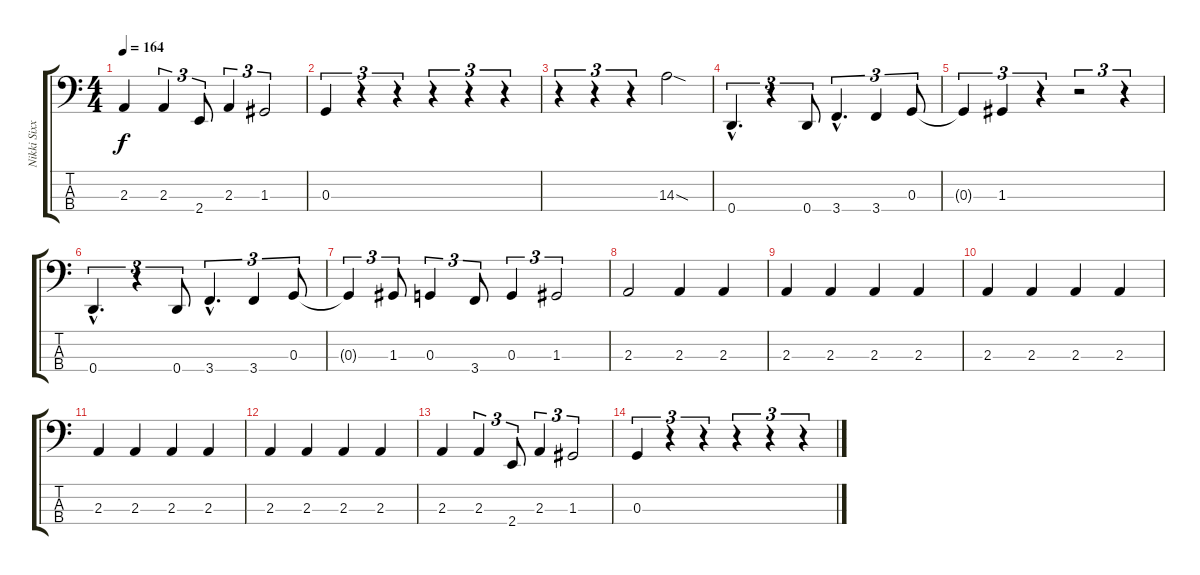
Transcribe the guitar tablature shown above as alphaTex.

\track ("Nikki Sixx" "Nikki Sixx") {instrument electricbasspick}
\staff {score tabs}
\tuning (F2 C2 G1 D1) {hide}
\ts (4 4)
\tempo 164
\clef f4
\ks c
2.3.4{dy f} 2.3.4{tu (3 2)} 2.4.8{tu (3 2)} 2.3.4{tu (3 2)} 1.3.2{tu (3 2)} |
0.3.4{tu (3 2)} r.4{tu (3 2)} r.4{tu (3 2)} r.4{tu (3 2)} r.4{tu (3 2)} r.4{tu (3 2)} |
r.4{tu (3 2)} r.4{tu (3 2)} r.4{tu (3 2)} 14.3{sod}.2 |
0.4{hac}.4{d tu (3 2)} r.4{tu (3 2)} 0.4.8{tu (3 2)} 3.4{hac}.4{d tu (3 2)} 3.4.4{tu (3 2)} 0.3.8{tu (3 2)} |
0.3{t}.4{tu (3 2)} 1.3.4{tu (3 2)} r.4{tu (3 2)} r.2{tu (3 2)} r.4{tu (3 2)} |
0.4{hac}.4{d tu (3 2)} r.4{tu (3 2)} 0.4.8{tu (3 2)} 3.4{hac}.4{d tu (3 2)} 3.4.4{tu (3 2)} 0.3.8{tu (3 2)} |
0.3{t}.4{tu (3 2)} 1.3.8{tu (3 2)} 0.3.4{tu (3 2)} 3.4.8{tu (3 2)} 0.3.4{tu (3 2)} 1.3.2{tu (3 2)} |
2.3.2 2.3.4 2.3.4 |
2.3.4 2.3.4 2.3.4 2.3.4 |
2.3.4 2.3.4 2.3.4 2.3.4 |
2.3.4 2.3.4 2.3.4 2.3.4 |
2.3.4 2.3.4 2.3.4 2.3.4 |
2.3.4 2.3.4{tu (3 2)} 2.4.8{tu (3 2)} 2.3.4{tu (3 2)} 1.3.2{tu (3 2)} |
0.3.4{tu (3 2)} r.4{tu (3 2)} r.4{tu (3 2)} r.4{tu (3 2)} r.4{tu (3 2)} r.4{tu (3 2)}
